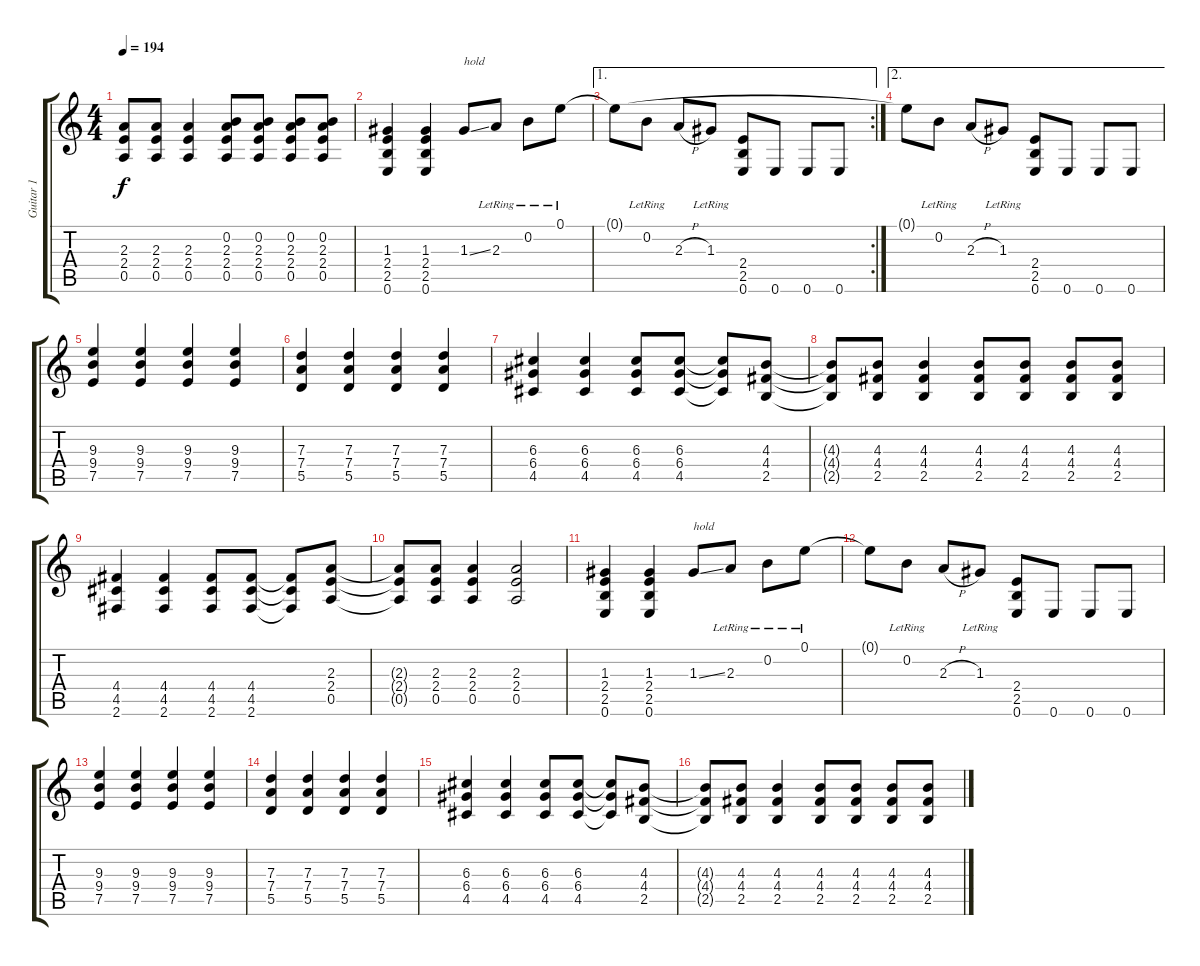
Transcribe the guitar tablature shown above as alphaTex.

\track ("Guitar 1" "Guitar 1") {instrument distortionguitar}
\staff {score tabs}
\tuning (E4 B3 G3 D3 A2 E2) {hide}
\ts (4 4)
\tempo 194
\clef g2
\ks c
(2.3{t} 2.4{t} 0.5{t}).8{dy f} (2.3 2.4 0.5).8 (2.3 2.4 0.5).4 (0.2 2.3 2.4 0.5).8 (0.2 2.3 2.4 0.5).8 (0.2 2.3 2.4 0.5).8 (0.2 2.3 2.4 0.5).8 |
(1.3 2.4 2.5 0.6).4 (1.3 2.4 2.5 0.6).4 1.3{ss}.8{txt "hold"} 2.3{lr}.8 0.2{lr}.8 0.1{lr}.8 |
\ae 1
\rc 2
0.1{t}.8 0.2{lr}.8 2.3{h}.8 1.3{lr}.8 (2.4 2.5 0.6).8 0.6.8 0.6.8 0.6.8 |
\ae 2
0.1{t}.8 0.2{lr}.8 2.3{h}.8 1.3{lr}.8 (2.4 2.5 0.6).8 0.6.8 0.6.8 0.6.8 |
(9.3 9.4 7.5).4 (9.3 9.4 7.5).4 (9.3 9.4 7.5).4 (9.3 9.4 7.5).4 |
(7.3 7.4 5.5).4 (7.3 7.4 5.5).4 (7.3 7.4 5.5).4 (7.3 7.4 5.5).4 |
(6.3 6.4 4.5).4 (6.3 6.4 4.5).4 (6.3 6.4 4.5).8 (6.3 6.4 4.5).8 (6.3{t} 6.4{t} 4.5{t}).8 (4.3 4.4 2.5).8 |
(4.3{t} 4.4{t} 2.5{t}).8 (4.3 4.4 2.5).8 (4.3 4.4 2.5).4 (4.3 4.4 2.5).8 (4.3 4.4 2.5).8 (4.3 4.4 2.5).8 (4.3 4.4 2.5).8 |
(4.4 4.5 2.6).4 (4.4 4.5 2.6).4 (4.4 4.5 2.6).8 (4.4 4.5 2.6).8 (4.4{t} 4.5{t} 2.6{t}).8 (2.3 2.4 0.5).8 |
(2.3{t} 2.4{t} 0.5{t}).8 (2.3 2.4 0.5).8 (2.3 2.4 0.5).4 (2.3 2.4 0.5).2 |
(1.3 2.4 2.5 0.6).4 (1.3 2.4 2.5 0.6).4 1.3{ss}.8{txt "hold"} 2.3{lr}.8 0.2{lr}.8 0.1{lr}.8 |
0.1{t}.8 0.2{lr}.8 2.3{h}.8 1.3{lr}.8 (2.4 2.5 0.6).8 0.6.8 0.6.8 0.6.8 |
(9.3 9.4 7.5).4 (9.3 9.4 7.5).4 (9.3 9.4 7.5).4 (9.3 9.4 7.5).4 |
(7.3 7.4 5.5).4 (7.3 7.4 5.5).4 (7.3 7.4 5.5).4 (7.3 7.4 5.5).4 |
(6.3 6.4 4.5).4 (6.3 6.4 4.5).4 (6.3 6.4 4.5).8 (6.3 6.4 4.5).8 (6.3{t} 6.4{t} 4.5{t}).8 (4.3 4.4 2.5).8 |
(4.3{t} 4.4{t} 2.5{t}).8 (4.3 4.4 2.5).8 (4.3 4.4 2.5).4 (4.3 4.4 2.5).8 (4.3 4.4 2.5).8 (4.3 4.4 2.5).8 (4.3 4.4 2.5).8
